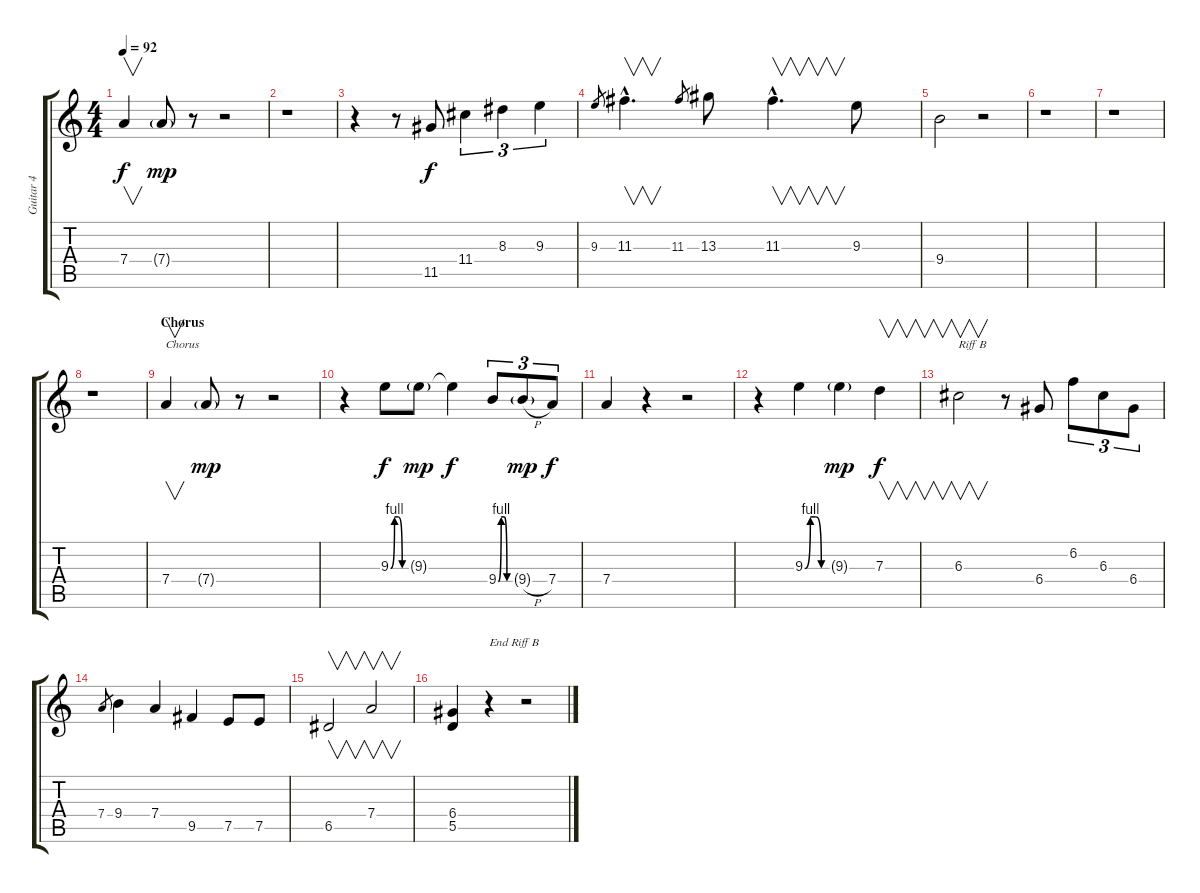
\track ("Guitar 4" "Guitar 4") {instrument electricguitarclean}
\staff {score tabs}
\tuning (E4 B3 G3 D3 A2 E2) {hide}
\ts (4 4)
\tempo 92
\clef g2
\ks c
7.4.4{v dy f} 7.4{g}.8{dy mp} r.8 r.2 |
r.1 |
r.4 r.8 11.5.8{dy f} 11.4.4{tu (3 2)} 8.3.4{tu (3 2)} 9.3.4{tu (3 2)} |
9.3.8{gr} 11.3{hac}.4{v d} 11.3.8{gr} 13.3.8 11.3{hac}.4{v d} 9.3.8 |
9.4.2 r.2 |
r.1 |
r.1 |
r.1 |
\section ("" "Chorus")
7.4.4{v txt "Chorus"} 7.4{g}.8{dy mp} r.8 r.2 |
r.4 9.3{be (custom 0 0 15 4 30 4 45 0 60 0)}.8{dy f} 9.3{g}.8{dy mp} 9.3{t}.4{dy f} 9.4{be (custom 0 0 15 4 30 4 45 0 60 0)}.8{tu (3 2)} 9.4{h g}.8{tu (3 2) dy mp} 7.4.8{tu (3 2) dy f} |
7.4.4 r.4 r.2 |
r.4 9.3{be (custom 0 0 15 4 30 4 45 0 60 0)}.4 9.3{g}.4{dy mp} 7.3.4{v dy f} |
6.3.2{v txt "Riff B"} r.8 6.4.8 6.2.8{tu (3 2)} 6.3.8{tu (3 2)} 6.4.8{tu (3 2)} |
7.4.8{gr} 9.4.4 7.4.4 9.5.4 7.5.8 7.5.8 |
6.5.2{v} 7.4.2{v} |
(6.4 5.5).4 r.4{txt "End Riff B"} r.2
